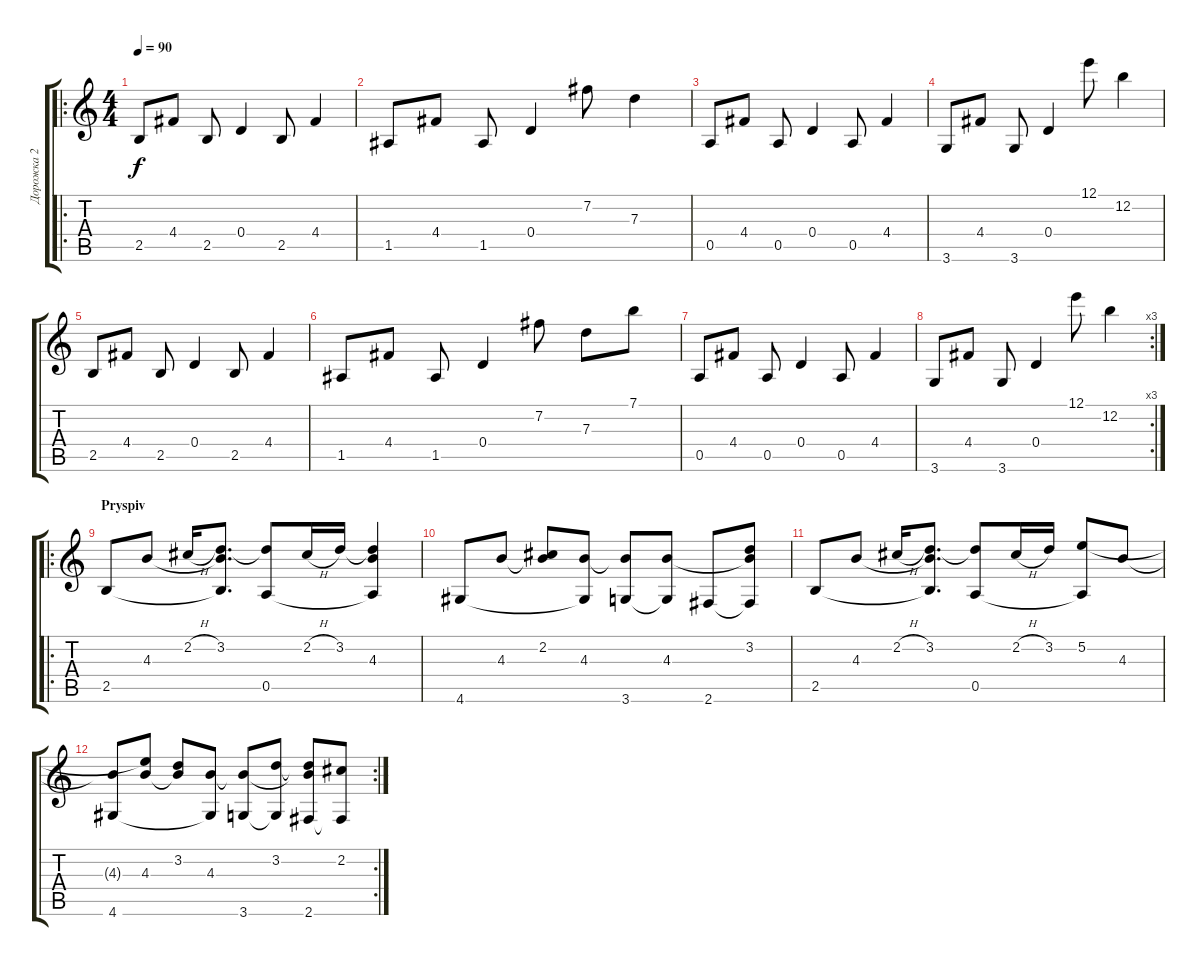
\track ("Дорожка 2" "Дорожка 2") {instrument acousticguitarnylon}
\staff {score tabs}
\tuning (E4 B3 G3 D3 A2 E2) {hide}
\ro
\ts (4 4)
\tempo 90
\clef g2
\ks c
2.5.8{dy f instrument acousticguitarnylon} 4.4.8 2.5.8 0.4.4 2.5.8 4.4.4 |
1.5.8 4.4.8 1.5.8 0.4.4 7.2.8 7.3.4 |
0.5.8 4.4.8 0.5.8 0.4.4 0.5.8 4.4.4 |
3.6.8 4.4.8 3.6.8 0.4.4 12.1.8 12.2.4 |
2.5.8 4.4.8 2.5.8 0.4.4 2.5.8 4.4.4 |
1.5.8 4.4.8 1.5.8 0.4.4 7.2.8 7.3.8 7.1.8 |
0.5.8 4.4.8 0.5.8 0.4.4 0.5.8 4.4.4 |
\rc 3
3.6.8 4.4.8 3.6.8 0.4.4 12.1.8 12.2.4 |
\ro
\section ("" "Pryspiv")
2.5.8 4.3.8 2.2{h}.16 (3.2 4.3{t} 2.5{t}).8{d} (3.2{t} 0.5).8 2.2{h}.16 3.2.16 (3.2{t} 4.3 0.5{t}).4 |
4.6.8 4.3.8 (2.2 4.3{t}).8 (4.3 4.6{t}).8 (4.3{t} 3.6).8 (4.3 3.6{t}).8 2.6.8 (3.2 4.3{t} 2.6{t}).8 |
2.5.8 4.3.8 2.2{h}.16 (3.2 4.3{t} 2.5{t}).8{d} (3.2{t} 0.5).8 2.2{h}.16 3.2.16 (5.2 0.5{t}).8 4.3.8 |
\rc 2
(4.3{t} 4.6).8 (5.2{t} 4.3).8 (3.2 4.3{t}).8 (4.3 4.6{t}).8 (4.3{t} 3.6).8 (3.2 3.6{t}).8 (3.2{t} 4.3{t} 2.6).8 (2.2 2.6{t}).8
